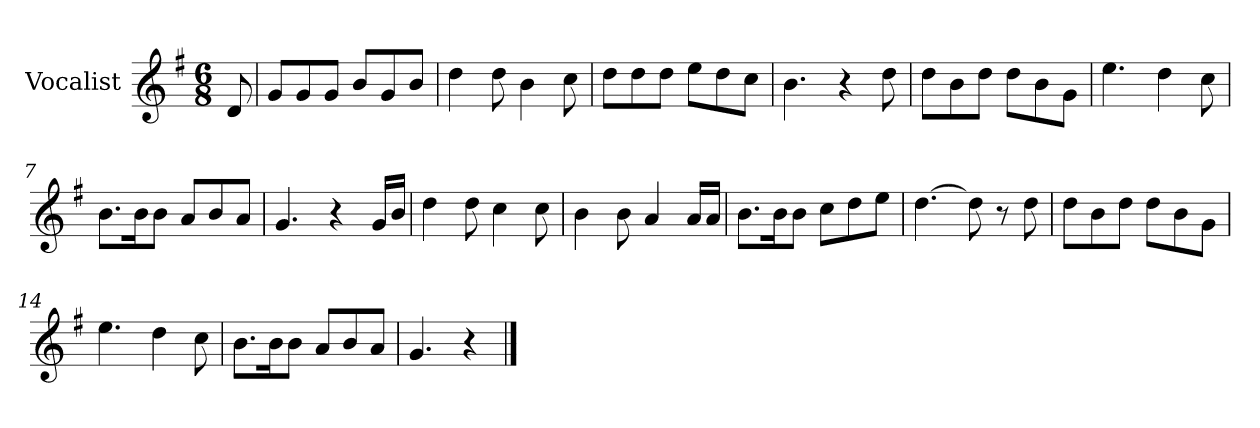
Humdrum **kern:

**kern
*part1
*staff1
*I"Vocalist
*k[f#]
*G:
*M6/8
=
8d
=1
8gL
8g
8gJ
8bL
8g
8bJ
=2
4dd
8dd
4b
8cc
=3
8ddL
8dd
8ddJ
8eeL
8dd
8ccJ
=4
4.b
4r
8dd
=5
8ddL
8b
8ddJ
8ddL
8b
8gJ
=6
4.ee
4dd
8cc
=7
8.bL
16bK
8bJ
8aL
8b
8aJ
=8
4.g
4r
16gLL
16bJJ
=9
4dd
8dd
4cc
8cc
=10
4b
8b
4a
16aLL
16aJJ
=11
8.bL
16bK
8bJ
8ccL
8dd
8eeJ
=12
[4.dd
8dd]
8r
8dd
=13
8ddL
8b
8ddJ
8ddL
8b
8gJ
=14
4.ee
4dd
8cc
=15
8.bL
16bK
8bJ
8aL
8b
8aJ
=16
4.g
4r
==
*-
